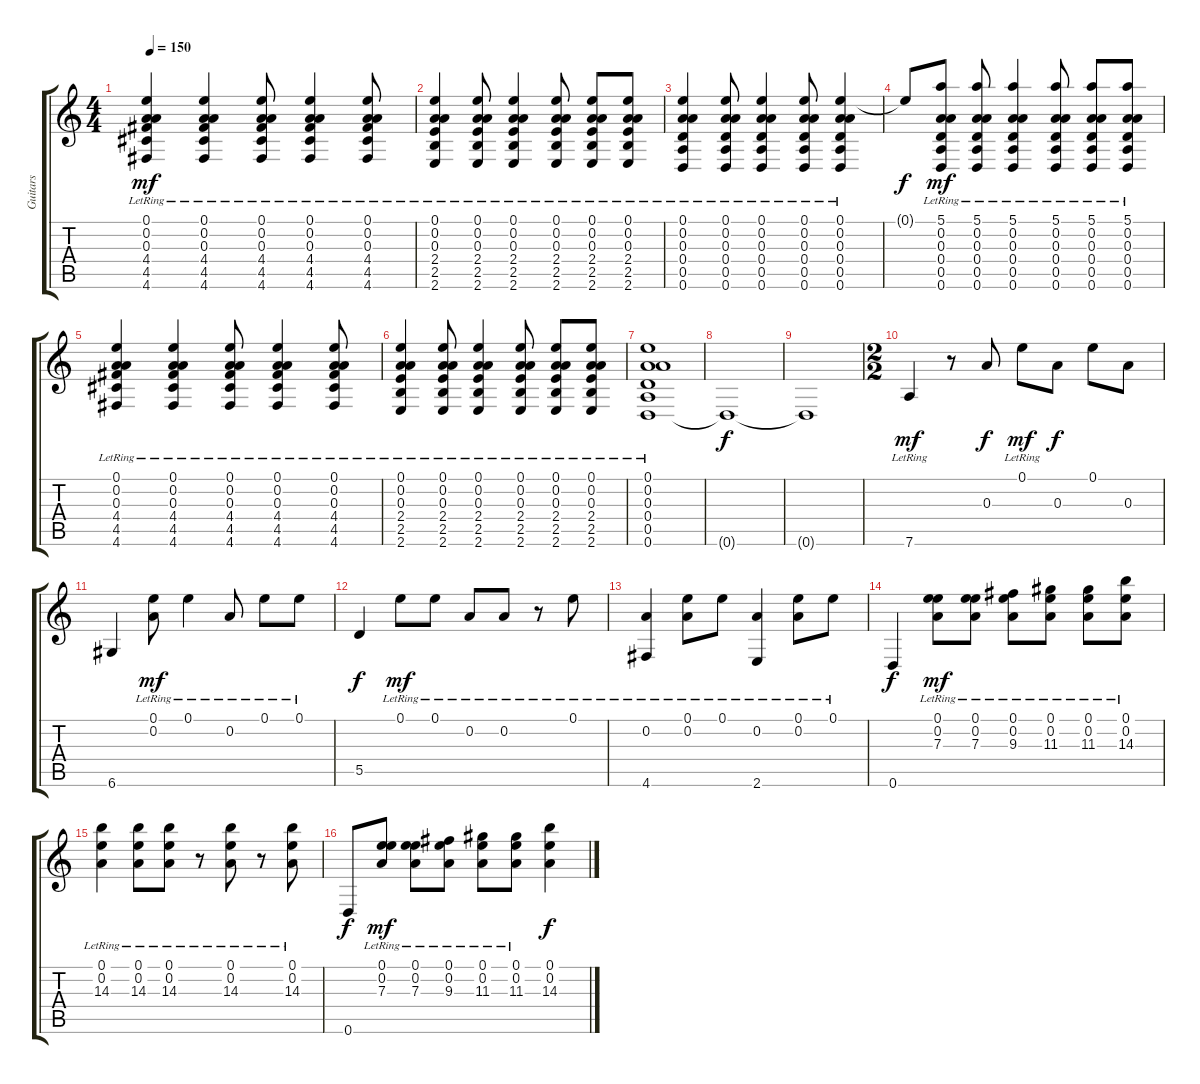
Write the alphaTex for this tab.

\track ("Guitars" "Guitars") {instrument acousticguitarsteel}
\staff {score tabs}
\tuning (E4 A3 A3 D3 A2 D2) {hide}
\ts (4 4)
\tempo 150
\clef g2
\ks c
(0.1 0.2 0.3 4.4{lr} 4.5{lr} 4.6).4{dy mf} (0.1{lr} 0.2{lr} 0.3 4.4{lr} 4.5 4.6).4 (0.1{lr} 0.2{lr} 0.3 4.4 4.5 4.6).8 (0.1{lr} 0.2{lr} 0.3 4.4 4.5 4.6).4 (0.1{lr} 0.2{lr} 0.3 4.4 4.5 4.6).8 |
(0.1 0.2 0.3 2.4 2.5{lr} 2.6).4 (0.1{lr} 0.2{lr} 0.3 2.4 2.5 2.6).8 (0.1{lr} 0.2 0.3 2.4 2.5 2.6).4 (0.1{lr} 0.2 0.3 2.4 2.5 2.6).8 (0.1{lr} 0.2{lr} 0.3 2.4 2.5 2.6).8 (0.1{lr} 0.2{lr} 0.3 2.4 2.5 2.6).8 |
(0.1 0.2 0.3 0.4 0.5{lr} 0.6).4 (0.1{lr} 0.2{lr} 0.3 0.4 0.5 0.6).8 (0.1{lr} 0.2 0.3 0.4 0.5 0.6).4 (0.1 0.2{lr} 0.3 0.4 0.5 0.6).8 (0.1{lr} 0.2 0.3 0.4 0.5 0.6).4 |
0.1{t}.8{dy f} (5.1{lr} 0.2 0.3 0.4 0.5 0.6).8{dy mf} (5.1{lr} 0.2 0.3 0.4 0.5 0.6).8 (5.1{lr} 0.2 0.3 0.4 0.5 0.6).4 (5.1 0.2{lr} 0.3 0.4 0.5 0.6).8 (5.1 0.2{lr} 0.3 0.4 0.5 0.6).8 (5.1{lr} 0.2 0.3 0.4 0.5 0.6).8 |
(0.1 0.2 0.3 4.4{lr} 4.5{lr} 4.6).4 (0.1{lr} 0.2{lr} 0.3 4.4{lr} 4.5 4.6).4 (0.1{lr} 0.2{lr} 0.3 4.4 4.5 4.6).8 (0.1{lr} 0.2{lr} 0.3 4.4 4.5 4.6).4 (0.1{lr} 0.2{lr} 0.3 4.4 4.5 4.6).8 |
(0.1 0.2 0.3 2.4 2.5{lr} 2.6).4 (0.1{lr} 0.2{lr} 0.3 2.4 2.5 2.6).8 (0.1{lr} 0.2 0.3 2.4 2.5 2.6).4 (0.1{lr} 0.2 0.3 2.4 2.5 2.6).8 (0.1{lr} 0.2{lr} 0.3 2.4 2.5 2.6).8 (0.1{lr} 0.2{lr} 0.3 2.4 2.5 2.6).8 |
(0.1 0.2 0.3 0.4 0.5 0.6{lr}).1 |
0.6{t}.1{dy f} |
0.6{t}.1 |
\ts (2 2)
7.6{lr}.4{dy mf} r.8 0.3.8{dy f} 0.1{lr}.8{dy mf} 0.3.8{dy f} 0.1.8 0.3.8 |
6.6.4 (0.1{lr} 0.2{lr}).8{dy mf} 0.1{lr}.4 0.2{lr}.8 0.1{lr}.8 0.1{lr}.8 |
5.5.4{dy f} 0.1{lr}.8{dy mf} 0.1{lr}.8 0.2{lr}.8 0.2{lr}.8 r.8 0.1{lr}.8 |
(0.2{lr} 4.6).4 (0.1{lr} 0.2{lr}).8 0.1{lr}.8 (0.2{lr} 2.6).4 (0.1{lr} 0.2{lr}).8 0.1{lr}.8 |
0.6.4{dy f} (0.1{lr} 0.2{lr} 7.3).8{dy mf} (0.1 0.2{lr} 7.3{lr}).8 (0.1 0.2{lr} 9.3{lr}).8 (0.1 0.2{lr} 11.3).8 (0.1{lr} 0.2{lr} 11.3{lr}).8 (0.1{lr} 0.2{lr} 14.3).8 |
(0.1{lr} 0.2{lr} 14.3).4 (0.1{lr} 0.2{lr} 14.3).8 (0.1{lr} 0.2{lr} 14.3).8 r.8 (0.1{lr} 0.2{lr} 14.3).8 r.8 (0.1{lr} 0.2{lr} 14.3).8 |
0.6.8{dy f} (0.1{lr} 0.2{lr} 7.3).8{dy mf} (0.1{lr} 0.2{lr} 7.3).8 (0.1{lr} 0.2{lr} 9.3).8 (0.1 0.2{lr} 11.3{lr}).8 (0.1{lr} 0.2{lr} 11.3{lr}).8 (0.1 0.2 14.3).4{dy f}
